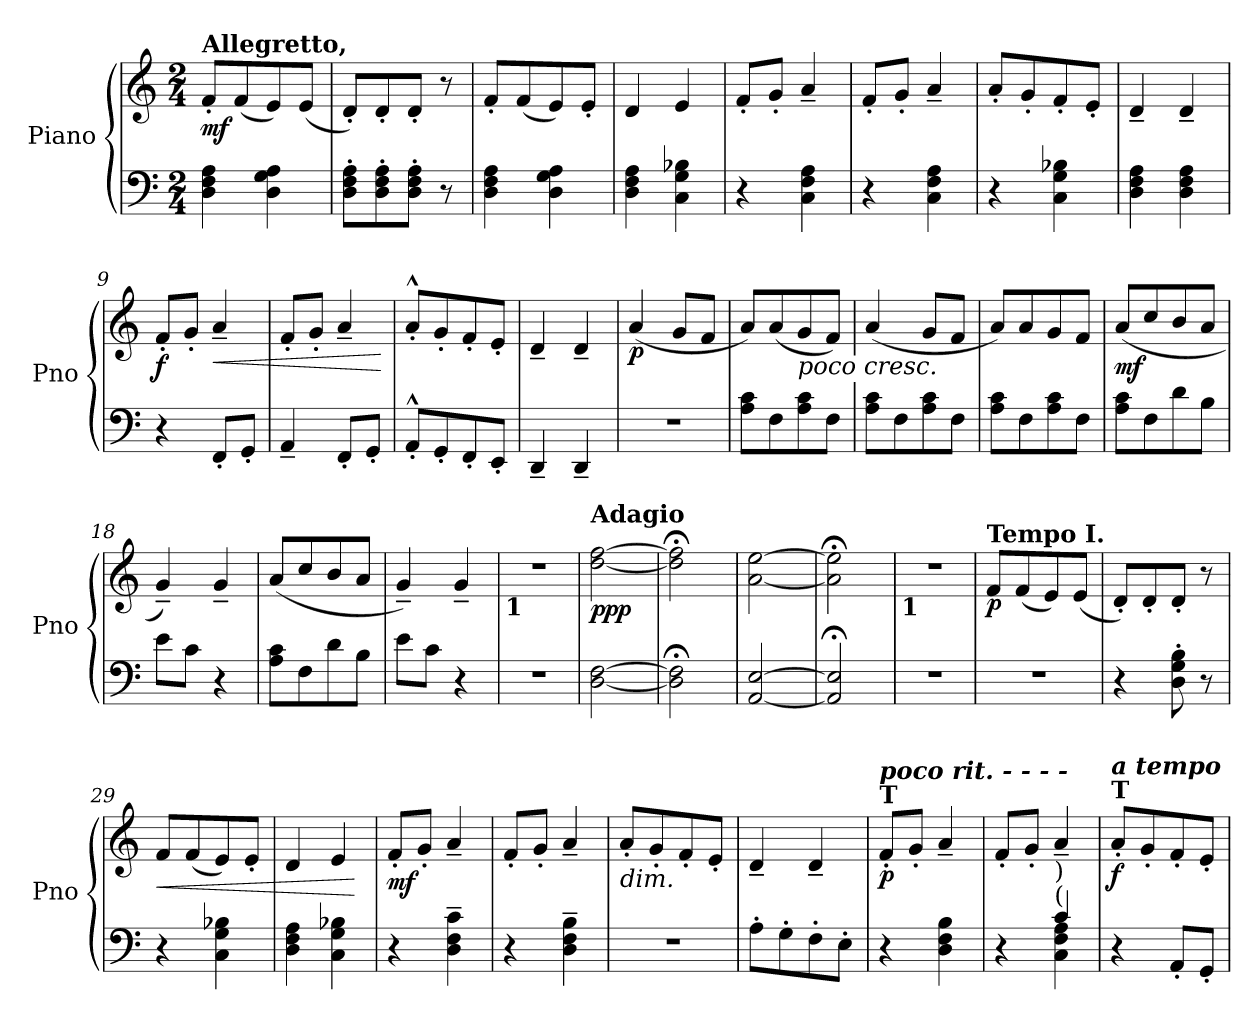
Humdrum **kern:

**kern	**kern	**dynam
*part1	*part1	*part1
*staff2	*staff1	*staff1/2
*I"Piano	*	*
*I'Pno	*	*
*clefF4	*clefG2	*
*k[]	*k[]	*
*M2/4	*M2/4	*
*MM120	*MM120	*
=1	=1	=1
!	!LO:TX:a:B:t=Allegretto,	!
!	!	!LO:DY:b
4D\ 4F\ 4A\	8f'/L	mf
.	(<8f/	.
4D\ 4G\ 4A\	8e/)	.
.	(<8e/J	.
=2	=2	=2
8D\' 8F\' 8A\'L	8d'/L)	.
8D\' 8F\' 8A\'	8d'/	.
8D\' 8F\' 8A\'J	8d'/J	.
8r	8r	.
=3	=3	=3
4D\ 4F\ 4A\	8f'/L	.
.	(<8f/	.
4D\ 4G\ 4A\	8e/)	.
.	8e'/J	.
=4	=4	=4
4D\ 4F\ 4A\	4d/	.
4C\ 4G\ 4B-X\	4e/	.
=5	=5	=5
4r	8f'/L	.
.	8g'/J	.
4C\ 4F\ 4A\	4a~/	.
=6	=6	=6
4r	8f'/L	.
.	8g'/J	.
4C\ 4F\ 4A\	4a~/	.
=7	=7	=7
4r	8a'/L	.
.	8g'/	.
4C\ 4G\ 4B-X\	8f'/	.
.	8e'/J	.
=8	=8	=8
4D\ 4F\ 4A\	4d~/	.
4D\ 4F\ 4A\	4d~/	.
=9	=9	=9
!	!	!LO:DY:b
4r	8f'/L	f
.	8g'/J	.
!	!	!LO:HP:b
8FF'/L	4a~/	<
8GG'/J	.	.
!!LO:LB:g=z
=10	=10	=10
4AA~/	8f'/L	.
.	8g'/J	.
8FF'/L	4a~/	.
8GG'/J	.	.
.	.	[
=11	=11	=11
8AA'^^/L	8a'^^/L	.
8GG'/	8g'/	.
8FF'/	8f'/	.
8EE'/J	8e'/J	.
=12	=12	=12
4DD~/	4d~/	.
4DD~/	4d~/	.
=13	=13	=13
!	!	!LO:DY:b
2r	(<4a/	p
.	8g/L	.
.	8f/J	.
=14	=14	=14
8A\ 8c\L	8a/L)	.
8F\	(<8a/	.
!	!LO:TX:b:i:t=poco cresc.	!
8A\ 8c\	8g/	.
8F\J	8f/J)	.
=15	=15	=15
8A\ 8c\L	(<4a/	.
8F\	.	.
8A\ 8c\	8g/L	.
8F\J	8f/J	.
=16	=16	=16
8A\ 8c\L	8a/L)	.
8F\	8a/	.
8A\ 8c\	8g/	.
8F\J	8f/J	.
=17	=17	=17
!	!	!LO:DY:b
8A\ 8c\L	(<8a/L	mf
8F\	8cc/	.
8d\	8b/	.
8B\J	8a/J	.
=18	=18	=18
8e\L	4g~/)	.
8c\J	.	.
4r	4g~/	.
!!LO:LB:g=z
=19	=19	=19
8A\ 8c\L	(<8a/L	.
!	!	!LO:DY:b
!	!	!LO:DY:n=1:b
8F\	8cc/	p other-dynamics
8d\	8b/	.
8B\J	8a/J	.
=20	=20	=20
8e\L	4g~/)	.
8c\J	.	.
4r	4g~/	.
=21	=21	=21
!	!LO:TX:b:B:t=1	!
2r	2r	.
=22	=22	=22
!	!LO:TX:a:B:t=Adagio	!
!	!	!LO:DY:b
[2D\ [2F\	[2dd\ [2ff\	ppp
=23	=23	=23
2D\];< 2F\];<	2dd\];< 2ff\];<	.
=24	=24	=24
[2AA/ [2E/	[2a\ [2ee\	.
=25	=25	=25
2AA/];< 2E/];<	2a\];< 2ee\];<	.
=26	=26	=26
!	!LO:TX:b:B:t=1	!
2r	2r	.
=27	=27	=27
!	!LO:TX:a:B:t=Tempo I.	!
!	!	!LO:DY:b
2r	8f/L	p
.	(<8f/	.
.	8e/)	.
.	(<8e/J	.
=28	=28	=28
4r	8d'/L)	.
.	8d'/	.
8D\' 8G\' 8B\'	8d'/J	.
8r	8r	.
=29	=29	=29
!	!	!LO:HP:b
4r	8f/L	<
.	(<8f/	.
4C\ 4G\ 4B-X\	8e/)	.
.	8e'/J	.
=30	=30	=30
4D\ 4F\ 4A\	4d/	.
4C\ 4G\ 4B-X\	4e/	.
.	.	[
!!LO:LB:g=z
=31	=31	=31
!	!	!LO:DY:b
4r	8f'/L	mf
.	8g'/J	.
4D\~ 4F\~ 4c\~	4a~/	.
=32	=32	=32
4r	8f'/L	.
.	8g'/J	.
4D\~ 4F\~ 4B\~	4a~/	.
=33	=33	=33
!	!LO:TX:b:i:t=dim.	!
2r	8a'/L	.
.	8g'/	.
.	8f'/	.
.	8e'/J	.
=34	=34	=34
8A'\L	4d~/	.
8G'\	.	.
8F'\	4d~/	.
8E'\J	.	.
=35	=35	=35
!	!LO:TX:a:B:t=T	!
!	!LO:TX:a:Bi:t=poco rit.    -    -    -    -	!
!	!	!LO:DY:b
4r	8f'/L	p
.	8g'/J	.
4D\ 4F\ 4B\	4a~/	.
=36	=36	=36
*^	*	*
4r	4ryy	8f'/L	.
.	.	8g'/J	.
!LO:TX:a:t=(	!	!	!
!LO:TX:a:t=)	!	!	!
4C\ 4F\ 4A\	4c/	4a~/	.
=37	=37	=37	=37
!	!	!LO:TX:a:B:t=T	!
!	!	!LO:TX:a:Bi:t=a tempo	!
!	!	!	!LO:DY:b
*v	*v	*	*
4r	8a'/L	f
.	8g'/	.
8AA'/L	8f'/	.
8GG'/J	8e'/J	.
=	=	=
*-	*-	*-
